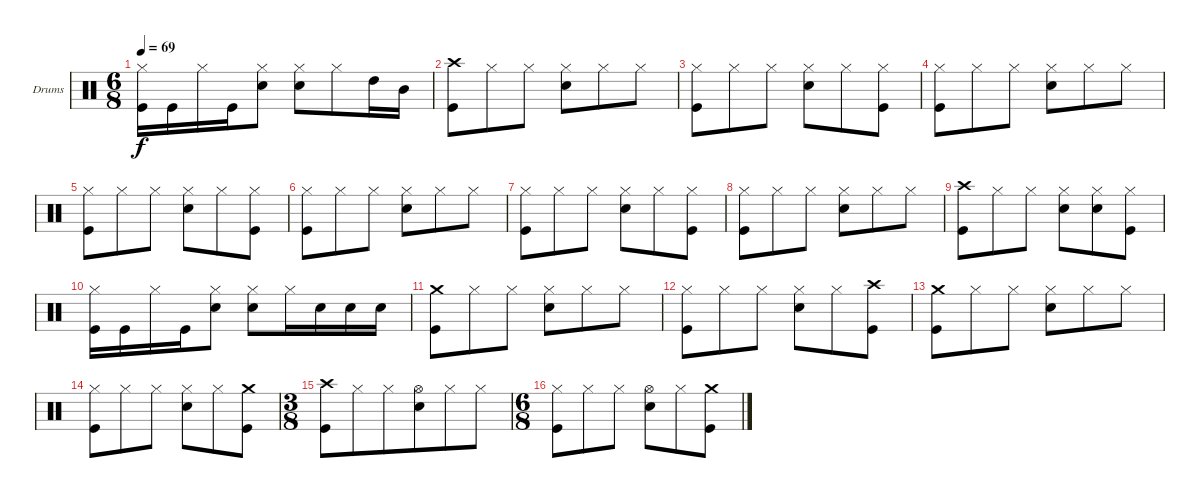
\bracketExtendMode groupsimilarinstruments
\firstSystemTrackNameOrientation horizontal
\otherSystemsTrackNameOrientation horizontal
\track ("Drumkit" "Drums") {instrument percussion}
\staff {score}
\articulation defaults
\ts (6 8)
\tempo 69
\clef neutral
\ks c
("Hi-Hat (closed)" "Kick (hit)").16{dy f} "Kick (hit)".16 "Hi-Hat (closed)".16 "Kick (hit)".16 ("Hi-Hat (closed)" "Snare (hit) 2").8 ("Hi-Hat (closed)" "Snare (hit) 2").8 "Hi-Hat (closed)".8 "High Tom (hit)".16 "Mid Tom (hit)".16 |
("Crash high (hit)" "Kick (hit)").8 "Hi-Hat (closed)".8 "Hi-Hat (closed)".8 ("Hi-Hat (closed)" "Snare (hit) 2").8 "Hi-Hat (closed)".8 "Hi-Hat (closed)".8 |
("Hi-Hat (closed)" "Kick (hit)").8 "Hi-Hat (closed)".8 "Hi-Hat (closed)".8 ("Hi-Hat (closed)" "Snare (hit) 2").8 "Hi-Hat (closed)".8 ("Hi-Hat (closed)" "Kick (hit)").8 |
("Hi-Hat (closed)" "Kick (hit)").8 "Hi-Hat (closed)".8 "Hi-Hat (closed)".8 ("Hi-Hat (closed)" "Snare (hit) 2").8 "Hi-Hat (closed)".8 "Hi-Hat (closed)".8 |
("Hi-Hat (closed)" "Kick (hit)").8 "Hi-Hat (closed)".8 "Hi-Hat (closed)".8 ("Hi-Hat (closed)" "Snare (hit) 2").8 "Hi-Hat (closed)".8 ("Hi-Hat (closed)" "Kick (hit)").8 |
("Hi-Hat (closed)" "Kick (hit)").8 "Hi-Hat (closed)".8 "Hi-Hat (closed)".8 ("Hi-Hat (closed)" "Snare (hit) 2").8 "Hi-Hat (closed)".8 "Hi-Hat (closed)".8 |
("Hi-Hat (closed)" "Kick (hit)").8 "Hi-Hat (closed)".8 "Hi-Hat (closed)".8 ("Hi-Hat (closed)" "Snare (hit) 2").8 "Hi-Hat (closed)".8 ("Hi-Hat (closed)" "Kick (hit)").8 |
("Hi-Hat (closed)" "Kick (hit)").8 "Hi-Hat (closed)".8 "Hi-Hat (closed)".8 ("Hi-Hat (closed)" "Snare (hit) 2").8 "Hi-Hat (closed)".8 "Hi-Hat (closed)".8 |
("Crash high (hit)" "Kick (hit)").8 "Hi-Hat (closed)".8 "Hi-Hat (closed)".8 ("Hi-Hat (closed)" "Snare (hit) 2").8 ("Hi-Hat (closed)" "Snare (hit) 2").8 ("Hi-Hat (closed)" "Kick (hit)").8 |
("Hi-Hat (closed)" "Kick (hit)").16 "Kick (hit)".16 "Hi-Hat (closed)".16 "Kick (hit)".16 ("Hi-Hat (closed)" "Snare (hit) 2").8 ("Hi-Hat (closed)" "Snare (hit) 2").8 "Hi-Hat (closed)".16 "Snare (hit) 2".16 "Snare (hit) 2".16 "Snare (hit) 2".16 |
("Crash medium (hit)" "Kick (hit)").8 "Hi-Hat (closed)".8 "Hi-Hat (closed)".8 ("Hi-Hat (closed)" "Snare (hit) 2").8 "Hi-Hat (closed)".8 "Hi-Hat (closed)".8 |
("Hi-Hat (closed)" "Kick (hit)").8 "Hi-Hat (closed)".8 "Hi-Hat (closed)".8 ("Hi-Hat (closed)" "Snare (hit) 2").8 "Hi-Hat (closed)".8 ("Crash high (hit)" "Kick (hit)").8 |
("Crash medium (hit)" "Kick (hit)").8 "Hi-Hat (closed)".8 "Hi-Hat (closed)".8 ("Hi-Hat (closed)" "Snare (hit) 2").8 "Hi-Hat (closed)".8 "Hi-Hat (closed)".8 |
("Hi-Hat (closed)" "Kick (hit)").8 "Hi-Hat (closed)".8 "Hi-Hat (closed)".8 ("Hi-Hat (closed)" "Snare (hit) 2").8 "Hi-Hat (closed)".8 ("Crash medium (hit)" "Kick (hit)").8 |
\ts (3 8)
("Crash high (hit)" "Kick (hit)").8 "Hi-Hat (closed)".8 "Hi-Hat (closed)".8 ("Hi-Hat (open)" "Snare (hit) 2").8 "Hi-Hat (closed)".8 "Hi-Hat (closed)".8 |
\ts (6 8)
("Hi-Hat (closed)" "Kick (hit)").8 "Hi-Hat (closed)".8 "Hi-Hat (closed)".8 ("Hi-Hat (open)" "Snare (hit) 2").8 "Hi-Hat (closed)".8 ("Crash medium (hit)" "Kick (hit)").8
